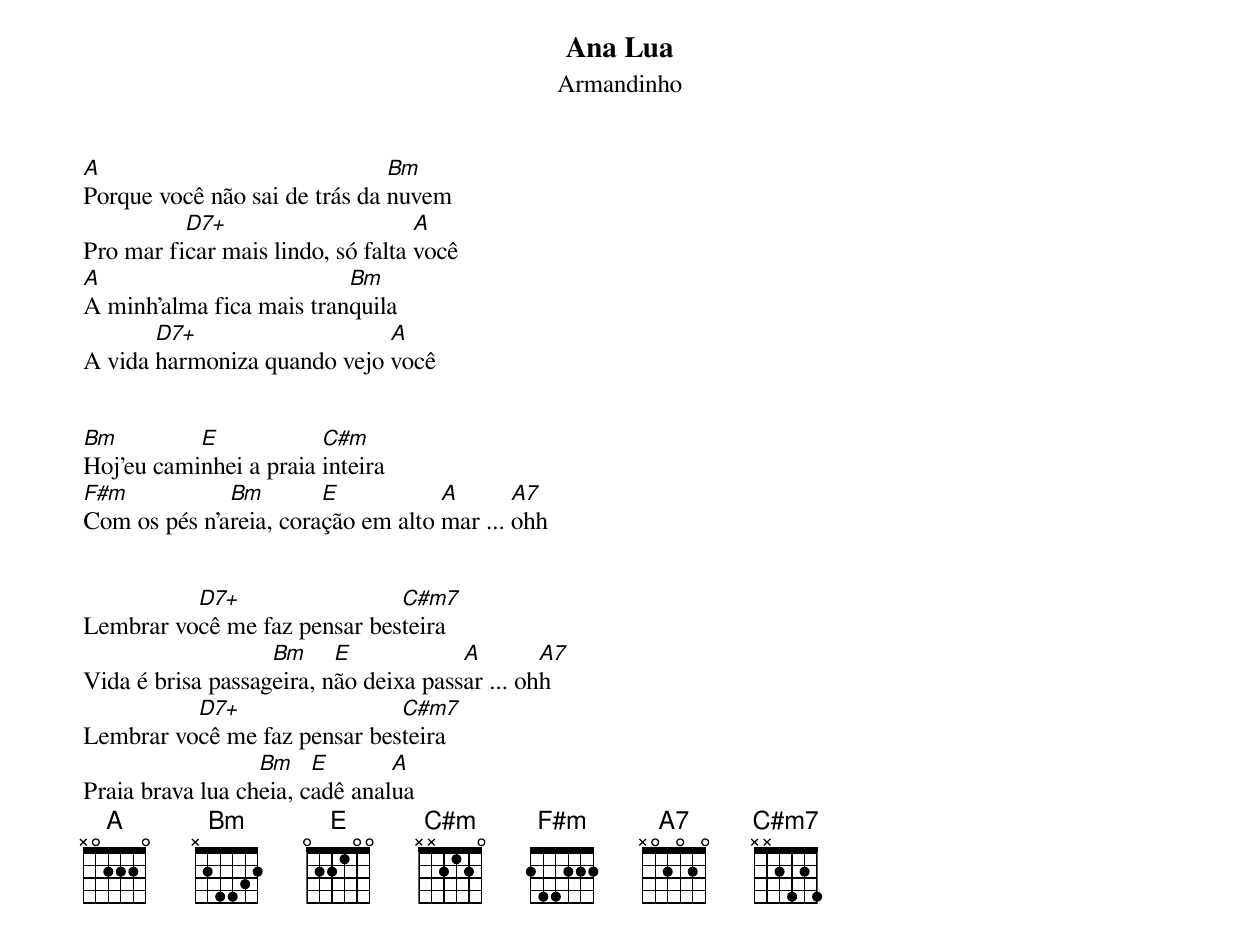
Ana Lua
Armandinho

A                              Bm
Porque você não sai de trás da nuvem
          D7+                      A
Pro mar ficar mais lindo, só falta você
A                         Bm
A minh'alma fica mais tranquila
       D7+                   A
A vida harmoniza quando vejo você


Bm         E            C#m
Hoj'eu caminhei a praia inteira
F#m           Bm        E           A       A7
Com os pés n'areia, coração em alto mar ... ohh


          D7+                 C#m7
Lembrar você me faz pensar besteira
                   Bm     E            A        A7
Vida é brisa passageira, não deixa passar ... ohh
          D7+                 C#m7
Lembrar você me faz pensar besteira
                  Bm    E       A
Praia brava lua cheia, cadê analua
